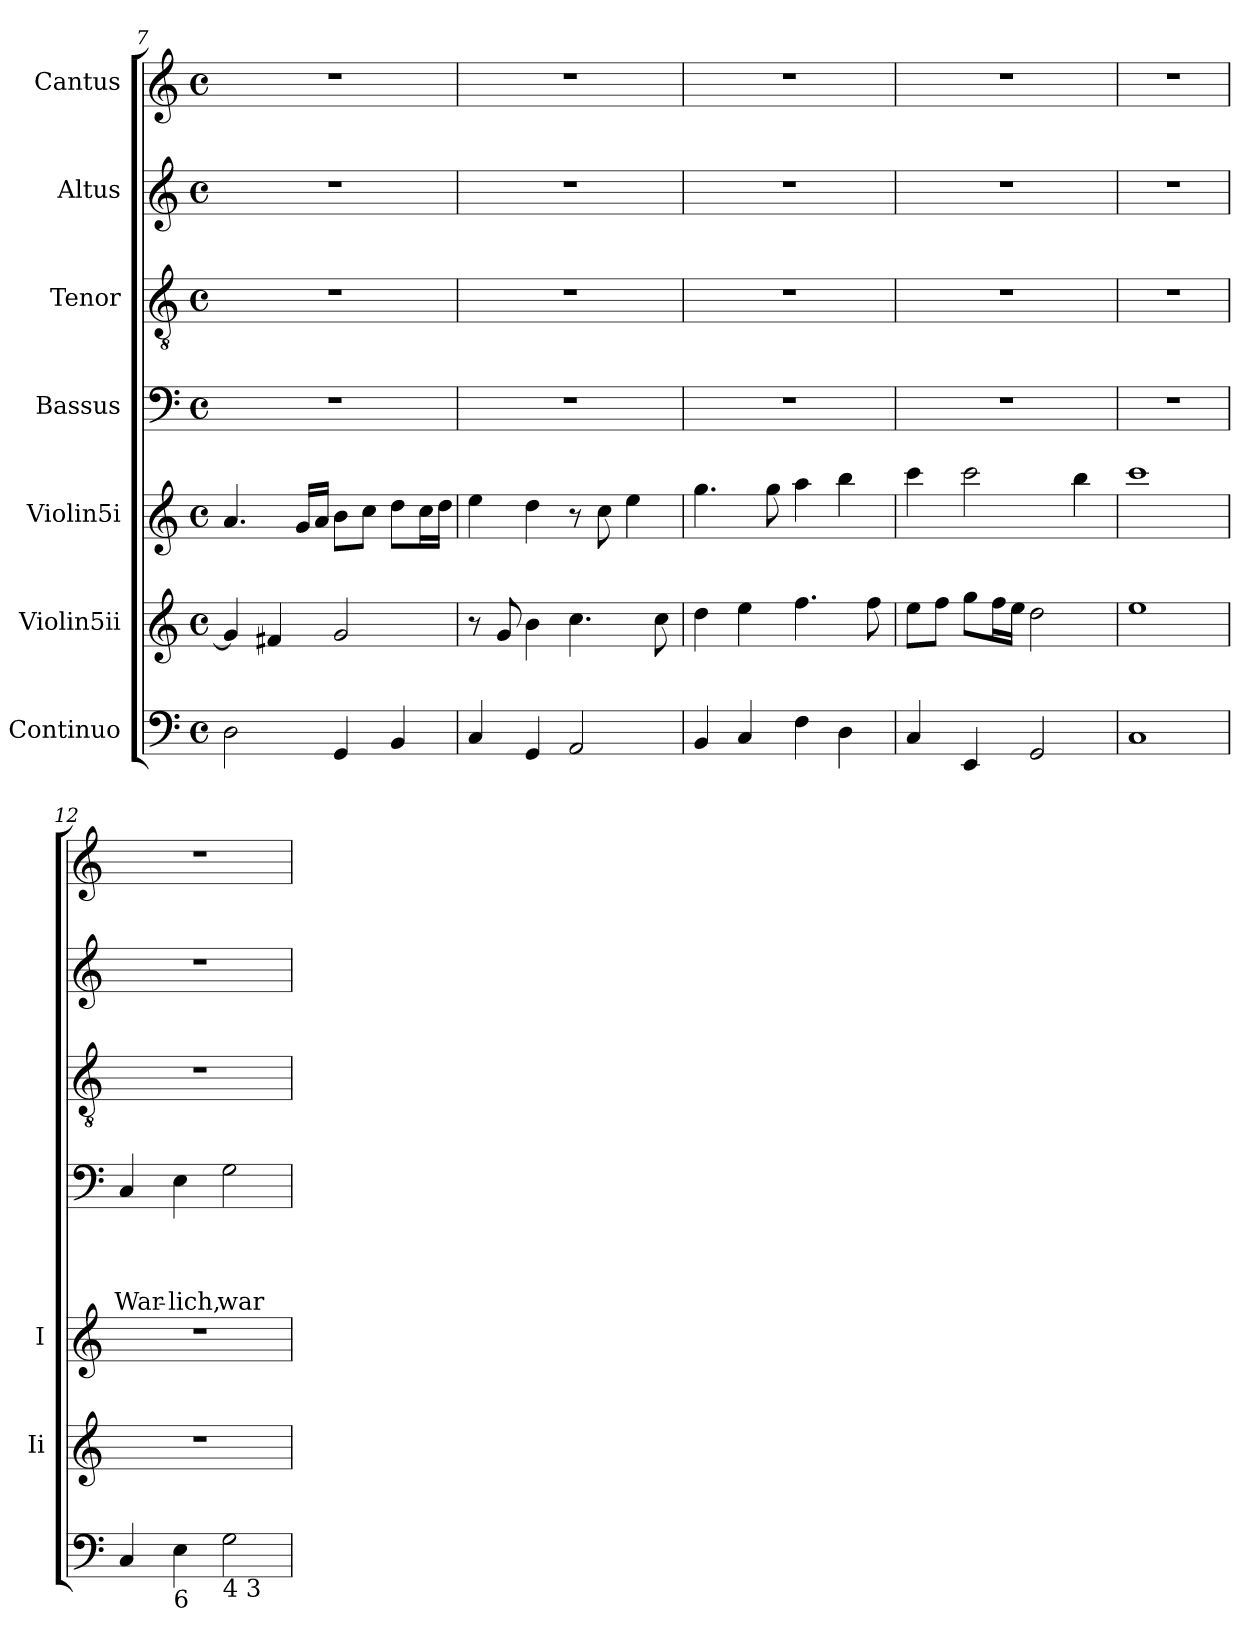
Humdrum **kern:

**kern	**kern	**kern	**kern	**text	**text	**text	**text	**kern	**kern	**kern
*part7	*part6	*part5	*part4	*part4	*part4	*part4	*part4	*part3	*part2	*part1
*staff7	*staff6	*staff5	*staff4	*staff4	*staff4	*staff4	*staff4	*staff3	*staff2	*staff1
*I"Continuo	*I"Violin5ii	*I"Violin5i	*I"Bassus	*	*	*	*	*I"Tenor	*I"Altus	*I"Cantus
*	*I'Ii	*I'I	*	*	*	*	*	*	*	*
*clefF4	*clefG2	*clefG2	*clefF4	*	*	*	*	*clefGv2	*clefG2	*clefG2
*k[]	*k[]	*k[]	*k[]	*	*	*	*	*k[]	*k[]	*k[]
*C:	*C:	*C:	*C:	*	*	*	*	*C:	*C:	*C:
*M4/4	*M4/4	*M4/4	*M4/4	*	*	*	*	*M4/4	*M4/4	*M4/4
*met(c)	*met(c)	*met(c)	*met(c)	*	*	*	*	*met(c)	*met(c)	*met(c)
=7	=7	=7	=7	=7	=7	=7	=7	=7	=7	=7
2D\	4g/]	4.a/	1r	.	.	.	.	1r	1r	1r
.	4f#X/	.	.	.	.	.	.	.	.	.
.	.	16g/LL	.	.	.	.	.	.	.	.
.	.	16a/JJ	.	.	.	.	.	.	.	.
4GG/	2g/	8b\L	.	.	.	.	.	.	.	.
.	.	8cc\J	.	.	.	.	.	.	.	.
4BB/	.	8dd\L	.	.	.	.	.	.	.	.
.	.	16cc\L	.	.	.	.	.	.	.	.
.	.	16dd\JJ	.	.	.	.	.	.	.	.
=8	=8	=8	=8	=8	=8	=8	=8	=8	=8	=8
4C/	8r	4ee\	1r	.	.	.	.	1r	1r	1r
.	8g/	.	.	.	.	.	.	.	.	.
4GG/	4b\	4dd\	.	.	.	.	.	.	.	.
2AA/	4.cc\	8r	.	.	.	.	.	.	.	.
.	.	8cc\	.	.	.	.	.	.	.	.
.	.	4ee\	.	.	.	.	.	.	.	.
.	8cc\	.	.	.	.	.	.	.	.	.
=9	=9	=9	=9	=9	=9	=9	=9	=9	=9	=9
4BB/	4dd\	4.gg\	1r	.	.	.	.	1r	1r	1r
4C/	4ee\	.	.	.	.	.	.	.	.	.
.	.	8gg\	.	.	.	.	.	.	.	.
4F\	4.ff\	4aa\	.	.	.	.	.	.	.	.
4D\	.	4bb\	.	.	.	.	.	.	.	.
.	8ff\	.	.	.	.	.	.	.	.	.
=10	=10	=10	=10	=10	=10	=10	=10	=10	=10	=10
4C/	8ee\L	4ccc\	1r	.	.	.	.	1r	1r	1r
.	8ff\J	.	.	.	.	.	.	.	.	.
4EE/	8gg\L	2ccc\	.	.	.	.	.	.	.	.
.	16ff\L	.	.	.	.	.	.	.	.	.
.	16ee\JJ	.	.	.	.	.	.	.	.	.
2GG/	2dd\	.	.	.	.	.	.	.	.	.
.	.	4bb\	.	.	.	.	.	.	.	.
=11	=11	=11	=11	=11	=11	=11	=11	=11	=11	=11
1C	1ee	1ccc	1r	.	.	.	.	1r	1r	1r
!!LO:PB:g=z
=12	=12	=12	=12	=12	=12	=12	=12	=12	=12	=12
!	!	!	!	!	!	!	!LO:LY:b	!	!	!
4C/	1r	1r	4C/	.	.	.	War-	1r	1r	1r
!LO:TX:b:t=6	!	!	!	!	!	!	!	!	!	!
!	!	!	!	!	!	!	!LO:LY:b:rj	!	!	!
4E\	.	.	4E\	.	.	.	-lich,	.	.	.
!LO:TX:b:t=4 3	!	!	!	!	!	!	!	!	!	!
!	!	!	!	!	!	!	!LO:LY:b	!	!	!
2G\	.	.	2G\	.	.	.	war-	.	.	.
=	=	=	=	=	=	=	=	=	=	=
*-	*-	*-	*-	*-	*-	*-	*-	*-	*-	*-
